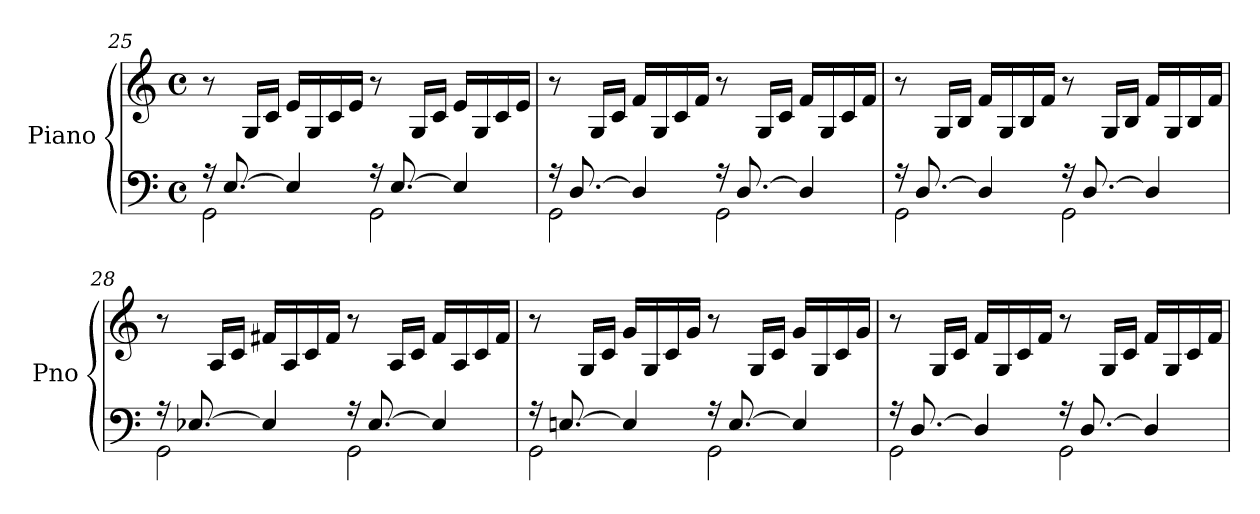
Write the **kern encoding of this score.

**kern	**kern
*part1	*part1
*staff2	*staff1
*I"Piano	*
*I'Pno	*
!!LO:PB:g=z
*clefF4	*clefG2
*k[]	*k[]
*M4/4	*M4/4
*met(c)	*met(c)
=25	=25
*^	*
16r	2GG\	8r
[8.E/	.	.
.	.	16G/LL
.	.	16c/JJ
4E/]	.	16e/LL
.	.	16G/
.	.	16c/
.	.	16e/JJ
16r	2GG\	8r
[8.E/	.	.
.	.	16G/LL
.	.	16c/JJ
4E/]	.	16e/LL
.	.	16G/
.	.	16c/
.	.	16e/JJ
=26	=26	=26
16r	2GG\	8r
[8.D/	.	.
.	.	16G/LL
.	.	16c/JJ
4D/]	.	16f/LL
.	.	16G/
.	.	16c/
.	.	16f/JJ
16r	2GG\	8r
[8.D/	.	.
.	.	16G/LL
.	.	16c/JJ
4D/]	.	16f/LL
.	.	16G/
.	.	16c/
.	.	16f/JJ
=27	=27	=27
16r	2GG\	8r
[8.D/	.	.
.	.	16G/LL
.	.	16B/JJ
4D/]	.	16f/LL
.	.	16G/
.	.	16B/
.	.	16f/JJ
16r	2GG\	8r
[8.D/	.	.
.	.	16G/LL
.	.	16B/JJ
4D/]	.	16f/LL
.	.	16G/
.	.	16B/
.	.	16f/JJ
!!LO:LB:g=z
=28	=28	=28
16r	2GG\	8r
[8.E-X/	.	.
.	.	16A/LL
.	.	16c/JJ
4E-/]	.	16f#X/LL
.	.	16A/
.	.	16c/
.	.	16f#/JJ
16r	2GG\	8r
[8.E-/	.	.
.	.	16A/LL
.	.	16c/JJ
4E-/]	.	16f#/LL
.	.	16A/
.	.	16c/
.	.	16f#/JJ
=29	=29	=29
16r	2GG\	8r
[8.En/	.	.
.	.	16G/LL
.	.	16c/JJ
4E/]	.	16g/LL
.	.	16G/
.	.	16c/
.	.	16g/JJ
16r	2GG\	8r
[8.E/	.	.
.	.	16G/LL
.	.	16c/JJ
4E/]	.	16g/LL
.	.	16G/
.	.	16c/
.	.	16g/JJ
=30	=30	=30
16r	2GG\	8r
[8.D/	.	.
.	.	16G/LL
.	.	16c/JJ
4D/]	.	16f/LL
.	.	16G/
.	.	16c/
.	.	16f/JJ
16r	2GG\	8r
[8.D/	.	.
.	.	16G/LL
.	.	16c/JJ
4D/]	.	16f/LL
.	.	16G/
.	.	16c/
.	.	16f/JJ
*v	*v	*
=	=
*-	*-
